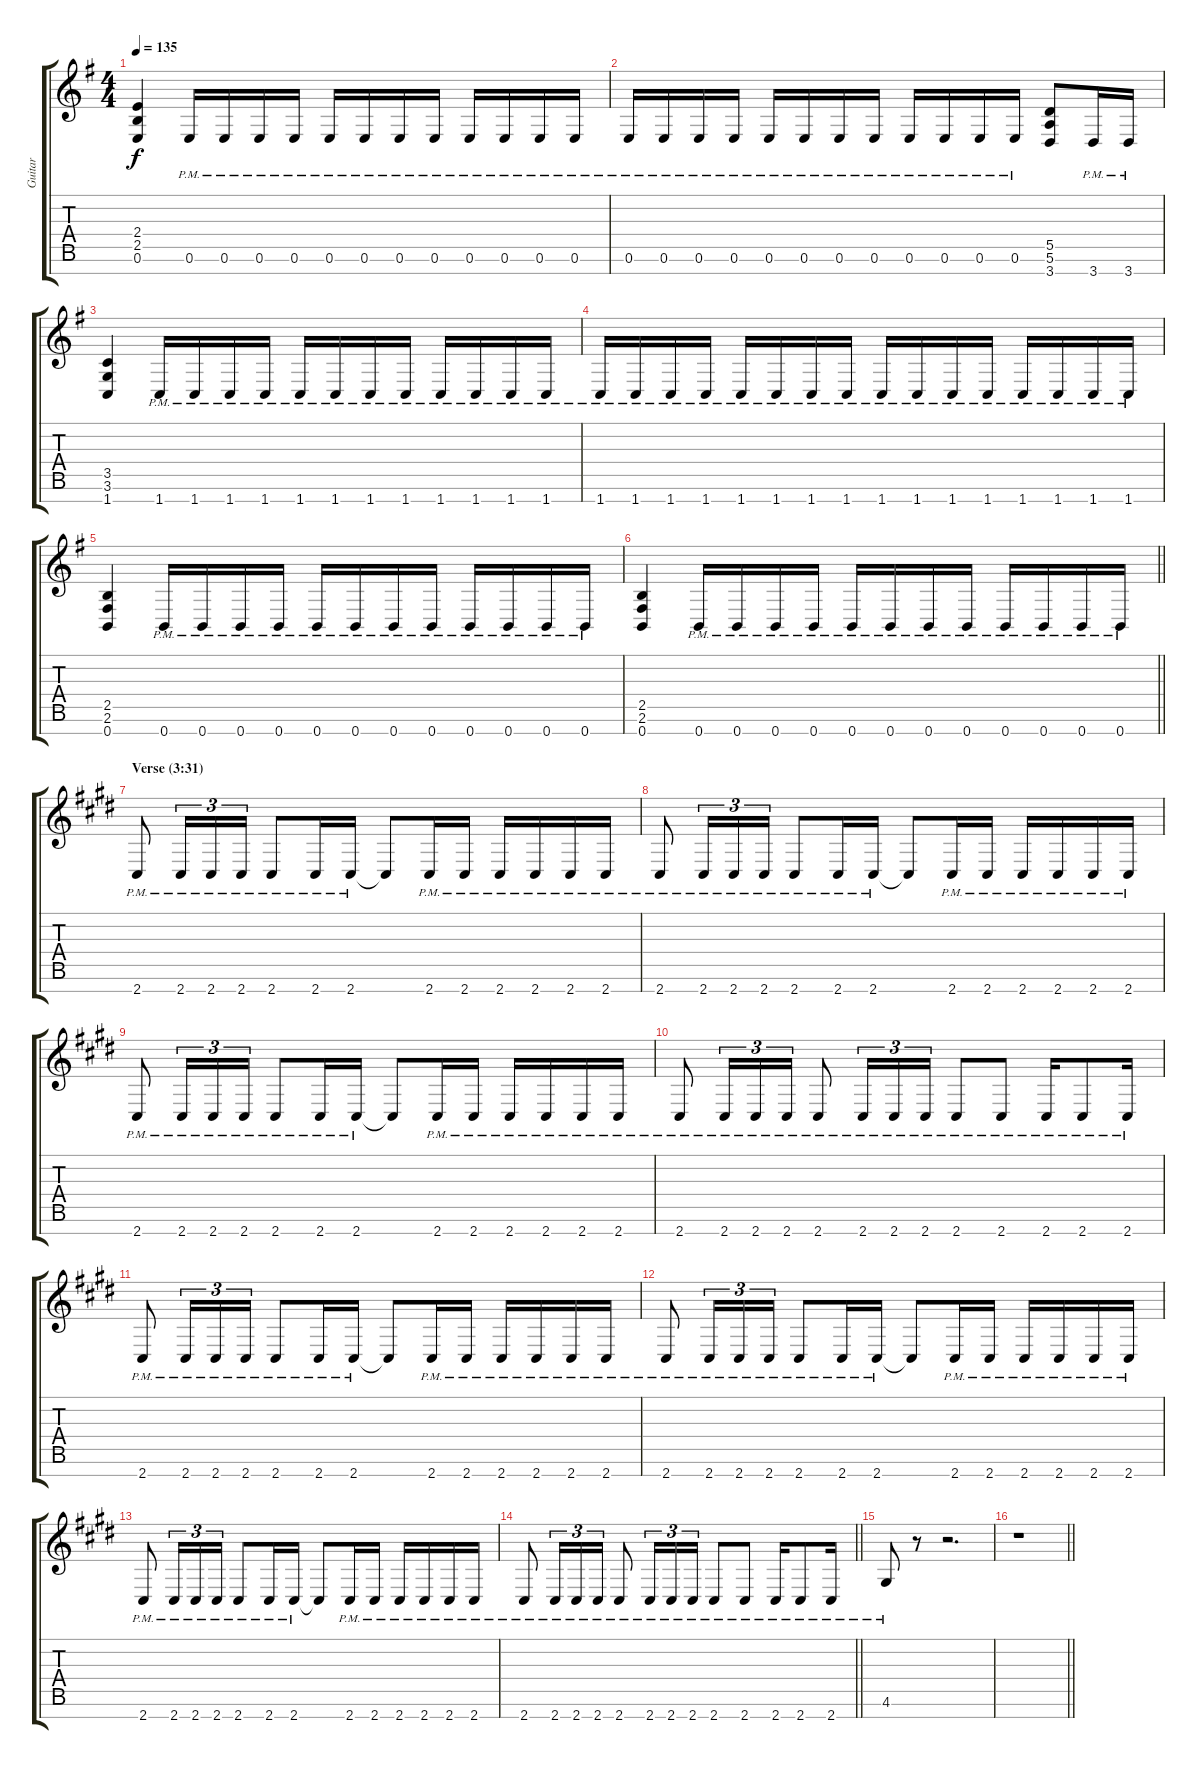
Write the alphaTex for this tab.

\track ("Guitar" "Guitar") {instrument distortionguitar}
\staff {score tabs}
\tuning (E4 B3 G3 D3 A2 E2 B1) {hide}
\ts (4 4)
\tempo 135
\clef g2
\ks eminor
(2.4 2.5 0.6).4{dy f} 0.6{pm}.16 0.6{pm}.16 0.6{pm}.16 0.6{pm}.16 0.6{pm}.16 0.6{pm}.16 0.6{pm}.16 0.6{pm}.16 0.6{pm}.16 0.6{pm}.16 0.6{pm}.16 0.6{pm}.16 |
0.6{pm}.16 0.6{pm}.16 0.6{pm}.16 0.6{pm}.16 0.6{pm}.16 0.6{pm}.16 0.6{pm}.16 0.6{pm}.16 0.6{pm}.16 0.6{pm}.16 0.6{pm}.16 0.6{pm}.16 (5.5 5.6 3.7).8 3.7{pm}.16 3.7{pm}.16 |
(3.5 3.6 1.7).4 1.7{pm}.16 1.7{pm}.16 1.7{pm}.16 1.7{pm}.16 1.7{pm}.16 1.7{pm}.16 1.7{pm}.16 1.7{pm}.16 1.7{pm}.16 1.7{pm}.16 1.7{pm}.16 1.7{pm}.16 |
1.7{pm}.16 1.7{pm}.16 1.7{pm}.16 1.7{pm}.16 1.7{pm}.16 1.7{pm}.16 1.7{pm}.16 1.7{pm}.16 1.7{pm}.16 1.7{pm}.16 1.7{pm}.16 1.7{pm}.16 1.7{pm}.16 1.7{pm}.16 1.7{pm}.16 1.7{pm}.16 |
(2.5 2.6 0.7).4 0.7{pm}.16 0.7{pm}.16 0.7{pm}.16 0.7{pm}.16 0.7{pm}.16 0.7{pm}.16 0.7{pm}.16 0.7{pm}.16 0.7{pm}.16 0.7{pm}.16 0.7{pm}.16 0.7{pm}.16 |
\barLineRight lightlight
(2.5 2.6 0.7).4 0.7{pm}.16 0.7{pm}.16 0.7{pm}.16 0.7{pm}.16 0.7{pm}.16 0.7{pm}.16 0.7{pm}.16 0.7{pm}.16 0.7{pm}.16 0.7{pm}.16 0.7{pm}.16 0.7{pm}.16 |
\section ("" "Verse (3:31)")
\ks c#minor
2.7{pm}.8 2.7{pm}.16{tu (3 2)} 2.7{pm}.16{tu (3 2)} 2.7{pm}.16{tu (3 2)} 2.7{pm}.8 2.7{pm}.16 2.7{pm}.16 2.7{t}.8 2.7{pm}.16 2.7{pm}.16 2.7{pm}.16 2.7{pm}.16 2.7{pm}.16 2.7{pm}.16 |
2.7{pm}.8 2.7{pm}.16{tu (3 2)} 2.7{pm}.16{tu (3 2)} 2.7{pm}.16{tu (3 2)} 2.7{pm}.8 2.7{pm}.16 2.7{pm}.16 2.7{t}.8 2.7{pm}.16 2.7{pm}.16 2.7{pm}.16 2.7{pm}.16 2.7{pm}.16 2.7{pm}.16 |
2.7{pm}.8 2.7{pm}.16{tu (3 2)} 2.7{pm}.16{tu (3 2)} 2.7{pm}.16{tu (3 2)} 2.7{pm}.8 2.7{pm}.16 2.7{pm}.16 2.7{t}.8 2.7{pm}.16 2.7{pm}.16 2.7{pm}.16 2.7{pm}.16 2.7{pm}.16 2.7{pm}.16 |
2.7{pm}.8 2.7{pm}.16{tu (3 2)} 2.7{pm}.16{tu (3 2)} 2.7{pm}.16{tu (3 2)} 2.7{pm}.8 2.7{pm}.16{tu (3 2)} 2.7{pm}.16{tu (3 2)} 2.7{pm}.16{tu (3 2)} 2.7{pm}.8 2.7{pm}.8 2.7{pm}.16 2.7{pm}.8 2.7{pm}.16 |
2.7{pm}.8 2.7{pm}.16{tu (3 2)} 2.7{pm}.16{tu (3 2)} 2.7{pm}.16{tu (3 2)} 2.7{pm}.8 2.7{pm}.16 2.7{pm}.16 2.7{t}.8 2.7{pm}.16 2.7{pm}.16 2.7{pm}.16 2.7{pm}.16 2.7{pm}.16 2.7{pm}.16 |
2.7{pm}.8 2.7{pm}.16{tu (3 2)} 2.7{pm}.16{tu (3 2)} 2.7{pm}.16{tu (3 2)} 2.7{pm}.8 2.7{pm}.16 2.7{pm}.16 2.7{t}.8 2.7{pm}.16 2.7{pm}.16 2.7{pm}.16 2.7{pm}.16 2.7{pm}.16 2.7{pm}.16 |
2.7{pm}.8 2.7{pm}.16{tu (3 2)} 2.7{pm}.16{tu (3 2)} 2.7{pm}.16{tu (3 2)} 2.7{pm}.8 2.7{pm}.16 2.7{pm}.16 2.7{t}.8 2.7{pm}.16 2.7{pm}.16 2.7{pm}.16 2.7{pm}.16 2.7{pm}.16 2.7{pm}.16 |
\barLineRight lightlight
2.7{pm}.8 2.7{pm}.16{tu (3 2)} 2.7{pm}.16{tu (3 2)} 2.7{pm}.16{tu (3 2)} 2.7{pm}.8 2.7{pm}.16{tu (3 2)} 2.7{pm}.16{tu (3 2)} 2.7{pm}.16{tu (3 2)} 2.7{pm}.8 2.7{pm}.8 2.7{pm}.16 2.7{pm}.8 2.7{pm}.16 |
4.6{pm}.8 r.8 r.2{d} |
\barLineRight lightlight
r.1
